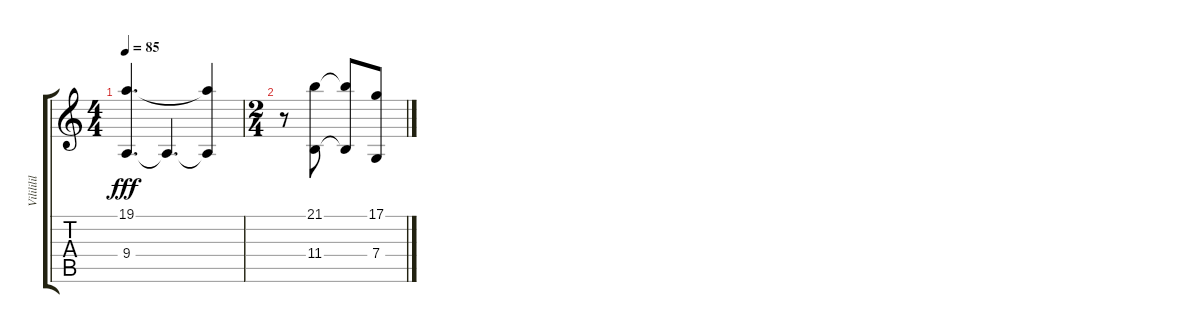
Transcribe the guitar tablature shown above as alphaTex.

\track ("Vilililil" "Vilililil") {instrument lead1square}
\staff {score tabs}
\tuning (D4 A3 F3 C3 G2 C2) {hide}
\ts (4 4)
\tempo 85
\clef g2
\ks c
(19.1 9.4).4{d dy fff} 9.4{t}.4{d} (19.1{t} 9.4{t}).4 |
\ts (2 4)
r.8 (21.1 11.4).8 (21.1{t} 11.4{t}).8 (17.1 7.4).8
